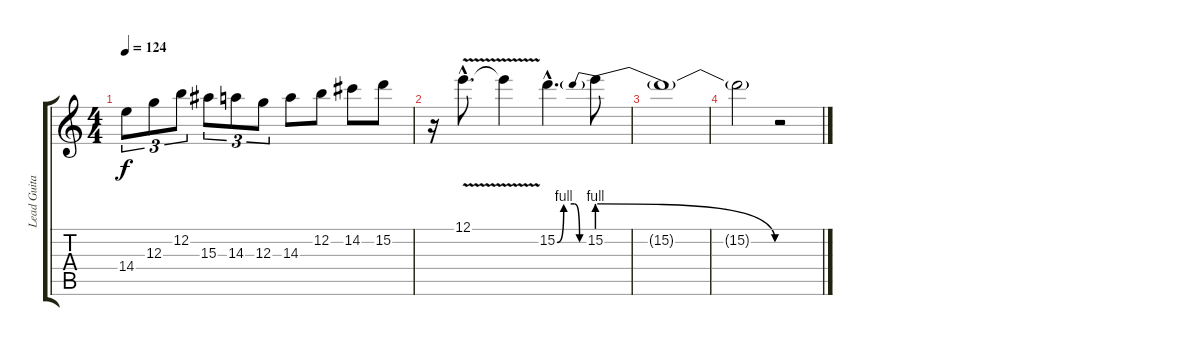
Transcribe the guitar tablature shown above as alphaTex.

\track ("Lead Guitar" "Lead Guita") {instrument overdrivenguitar}
\staff {score tabs}
\tuning (E4 B3 G3 D3 A2 E2) {hide}
\ts (4 4)
\tempo 124
\clef g2
\ks c
14.4.8{tu (3 2) dy f} 12.3.8{tu (3 2)} 12.2.8{tu (3 2)} 15.3.8{tu (3 2)} 14.3.8{tu (3 2)} 12.3.8{tu (3 2)} 14.3.8 12.2.8 14.2.8 15.2.8 |
r.16 12.1{v hac}.8{d} 12.1{t}.4 15.2{be (custom 0 0 15 4 39 4 51 0 60 0) hac}.4{d} 15.2{be (prebendrelease 0 4 60 0)}.8 |
15.2{t}.1 |
15.2{t}.2 r.2
